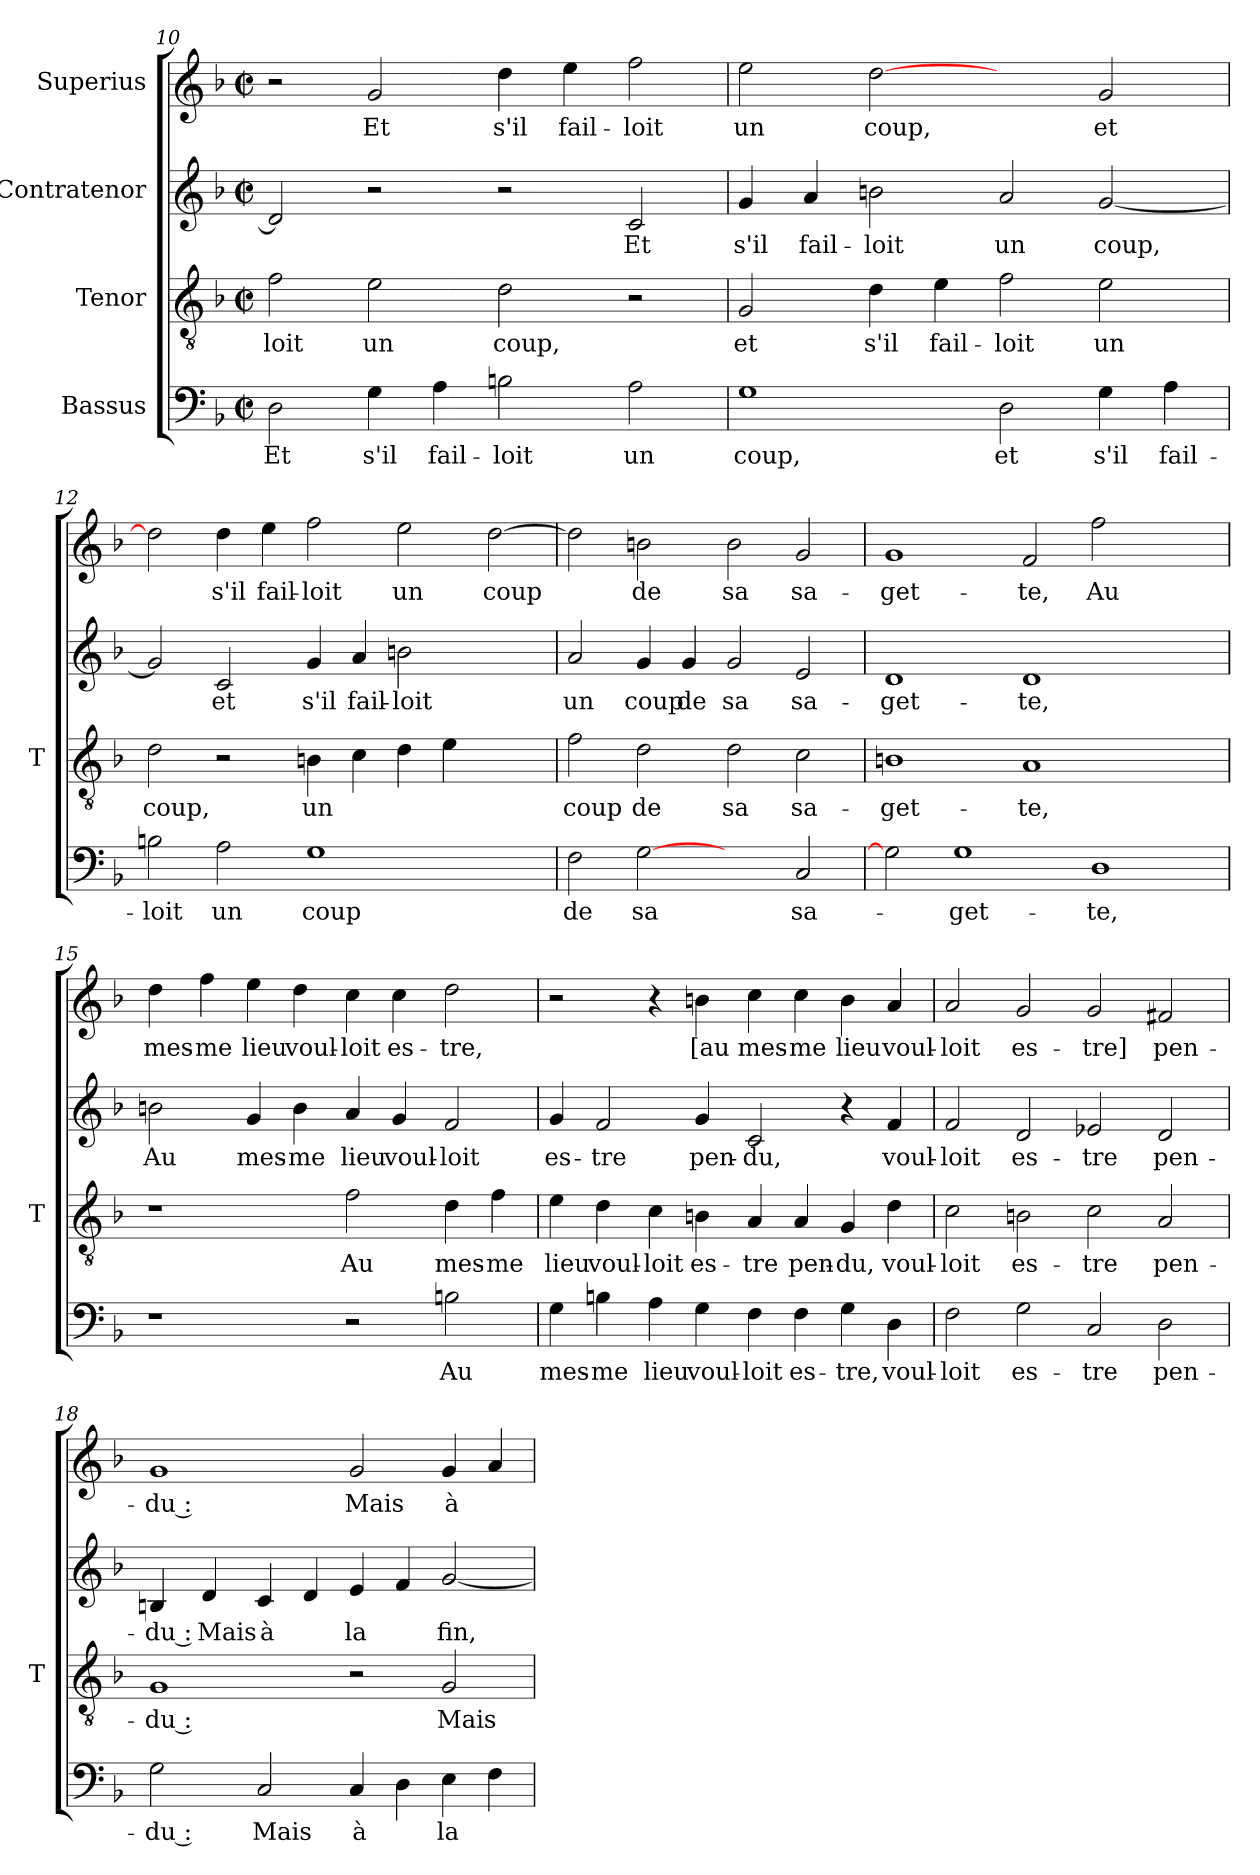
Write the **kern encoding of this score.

**kern	**text	**kern	**text	**kern	**text	**kern	**text
*part4	*part4	*part3	*part3	*part2	*part2	*part1	*part1
*staff4	*staff4	*staff3	*staff3	*staff2	*staff2	*staff1	*staff1
*I"Bassus	*	*I"Tenor	*	*I"Contratenor	*	*I"Superius	*
*	*	*I'T	*	*	*	*	*
*clefF4	*	*clefGv2	*	*clefG2	*	*clefG2	*
*k[b-]	*	*k[b-]	*	*k[b-]	*	*k[b-]	*
*F:	*	*F:	*	*F:	*	*F:	*
*M2/2	*	*M2/2	*	*M2/2	*	*M2/2	*
*met(c|)	*	*met(c|)	*	*met(c|)	*	*met(c|)	*
=10	=10	=10	=10	=10	=10	=10	=10
2D	-Et	2f	-loit	2d]	.	2r	.
4G	-s'il	2e	-un	2r	.	2g	-Et
4A	fail-	.	.	.	.	.	.
2Bn	-loit	2d	-coup,	2r	.	4dd	-s'il
.	.	.	.	.	.	4ee	fail-
2A	-un	2r	.	2c	-Et	2ff	-loit
=11	=11	=11	=11	=11	=11	=11	=11
1G	-coup,	2G	-et	4g	-s'il	2ee	-un
.	.	.	.	4a	fail-	.	.
.	.	4d	-s'il	2b	-loit	[2dd	-coup,
.	.	4e	fail-	.	.	.	.
2D	-et	2f	-loit	2a	-un	2ryy	.
4G	-s'il	2e	-un	[2g	-coup,	2g	-et
4A	fail-	.	.	.	.	.	.
!!LO:PB:g=z
=12	=12	=12	=12	=12	=12	=12	=12
2Bn	-loit	2d	-coup,	2g]	.	2dd]	.
2A	-un	2r	.	2c	-et	4dd	-s'il
.	.	.	.	.	.	4ee	fail-
1G	-coup	4Bn	-un	4g	-s'il	2ff	-loit
.	.	4c	.	4a	fail-	.	.
.	.	4d	.	2b	-loit	2ee	-un
.	.	4e	.	.	.	.	.
2ryy	.	2ryy	.	2ryy	.	[2dd	-coup
=13	=13	=13	=13	=13	=13	=13	=13
2F	-de	2f	-coup	2a	-un	2dd]	.
[2G	-sa	2d	-de	4g	-coup	2b	-de
.	.	.	.	4g	-de	.	.
2ryy	.	2d	-sa	2g	-sa	2b	-sa
2C	sa-	2c	sa-	2e	sa-	2g	sa-
=14	=14	=14	=14	=14	=14	=14	=14
2G]	.	1Bn	get-	1d	get-	1g	get-
1G	get-	.	.	.	.	.	.
.	.	1A	-te,	1d	-te,	2f	-te,
1D	-te,	.	.	.	.	2ff	-Au
.	.	2ryy	.	2ryy	.	2ryy	.
=15	=15	=15	=15	=15	=15	=15	=15
1r	.	1r	.	2b	-Au	4dd	mes-
.	.	.	.	.	.	4ff	-me
.	.	.	.	4g	mes-	4ee	-lieu
.	.	.	.	4b	-me	4dd	voul-
2r	.	2f	-Au	4a	-lieu	4cc	-loit
.	.	.	.	4g	voul-	4cc	es-
2Bn	-Au	4d	mes-	2f	-loit	2dd	-tre,
.	.	4f	-me	.	.	.	.
!!LO:LB:g=z
=16	=16	=16	=16	=16	=16	=16	=16
4G	mes-	4e	-lieu	4g	es-	2r	.
4Bn	-me	4d	voul-	2f	-tre	.	.
4A	-lieu	4c	-loit	.	.	4r	.
4G	voul-	4Bn	es-	4g	pen-	4b	-[au
4F	-loit	4A	-tre	2c	-du,	4cc	mes-
4F	es-	4A	pen-	.	.	4cc	-me
4G	-tre,	4G	-du,	4r	.	4b	-lieu
4D	voul-	4d	voul-	4f	voul-	4a	voul-
=17	=17	=17	=17	=17	=17	=17	=17
2F	-loit	2c	-loit	2f	-loit	2a	-loit
2G	es-	2Bn	es-	2d	es-	2g	es-
2C	-tre	2c	-tre	2e-X	-tre	2g	-tre]
2D	pen-	2A	pen-	2d	pen-	2f#X	pen-
=18	=18	=18	=18	=18	=18	=18	=18
2G	-du :	1G	-du :	4B	-du :	1g	-du :
.	.	.	.	4d	-Mais	.	.
2C	-Mais	.	.	4c	-à	.	.
.	.	.	.	4d	.	.	.
4C	-à	2r	.	4e	-la	2g	-Mais
4D	.	.	.	4f	.	.	.
4E	-la	2G	-Mais	[2g	-fin,	4g	-à
4F	.	.	.	.	.	4a	.
=	=	=	=	=	=	=	=
*-	*-	*-	*-	*-	*-	*-	*-
